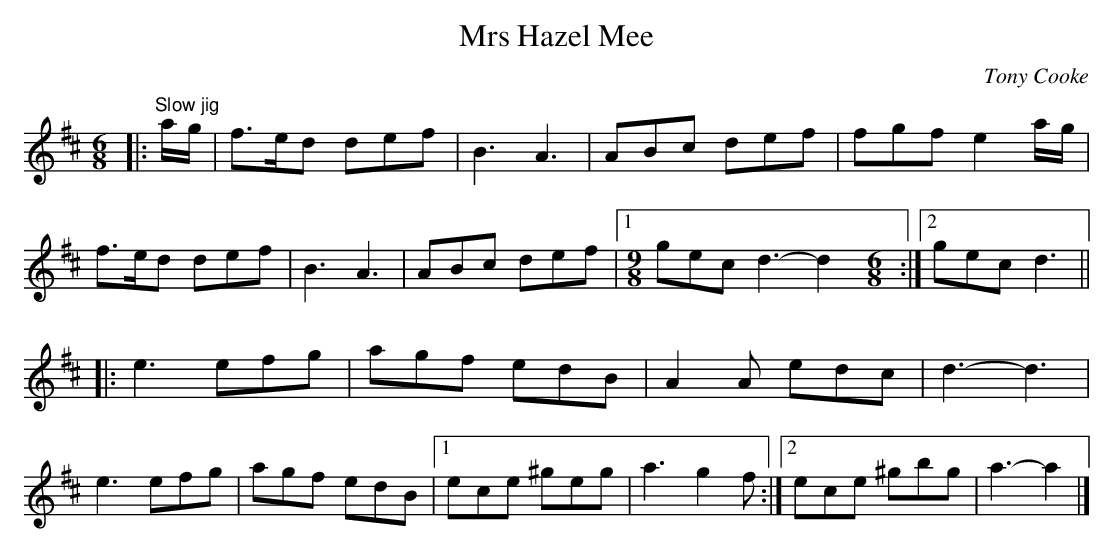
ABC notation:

X:1
T:Mrs Hazel Mee
C:Tony Cooke
M:6/8
K:D major
|: "Slow jig" a/g/ | \
f>ed def | B3 A3 | ABc def | fgf e2a/g/ |
f>ed def | B3 A3 | ABc def |1 [M:9/8] gec d3-d2 [M:6/8] :|2 gec d3 ||:
e3 efg | agf edB | A2A edc | d3- d3 |
e3 efg | agf edB |1 ece ^geg | a3 g2f :|2 ece ^gbg | a3- a2 |]
